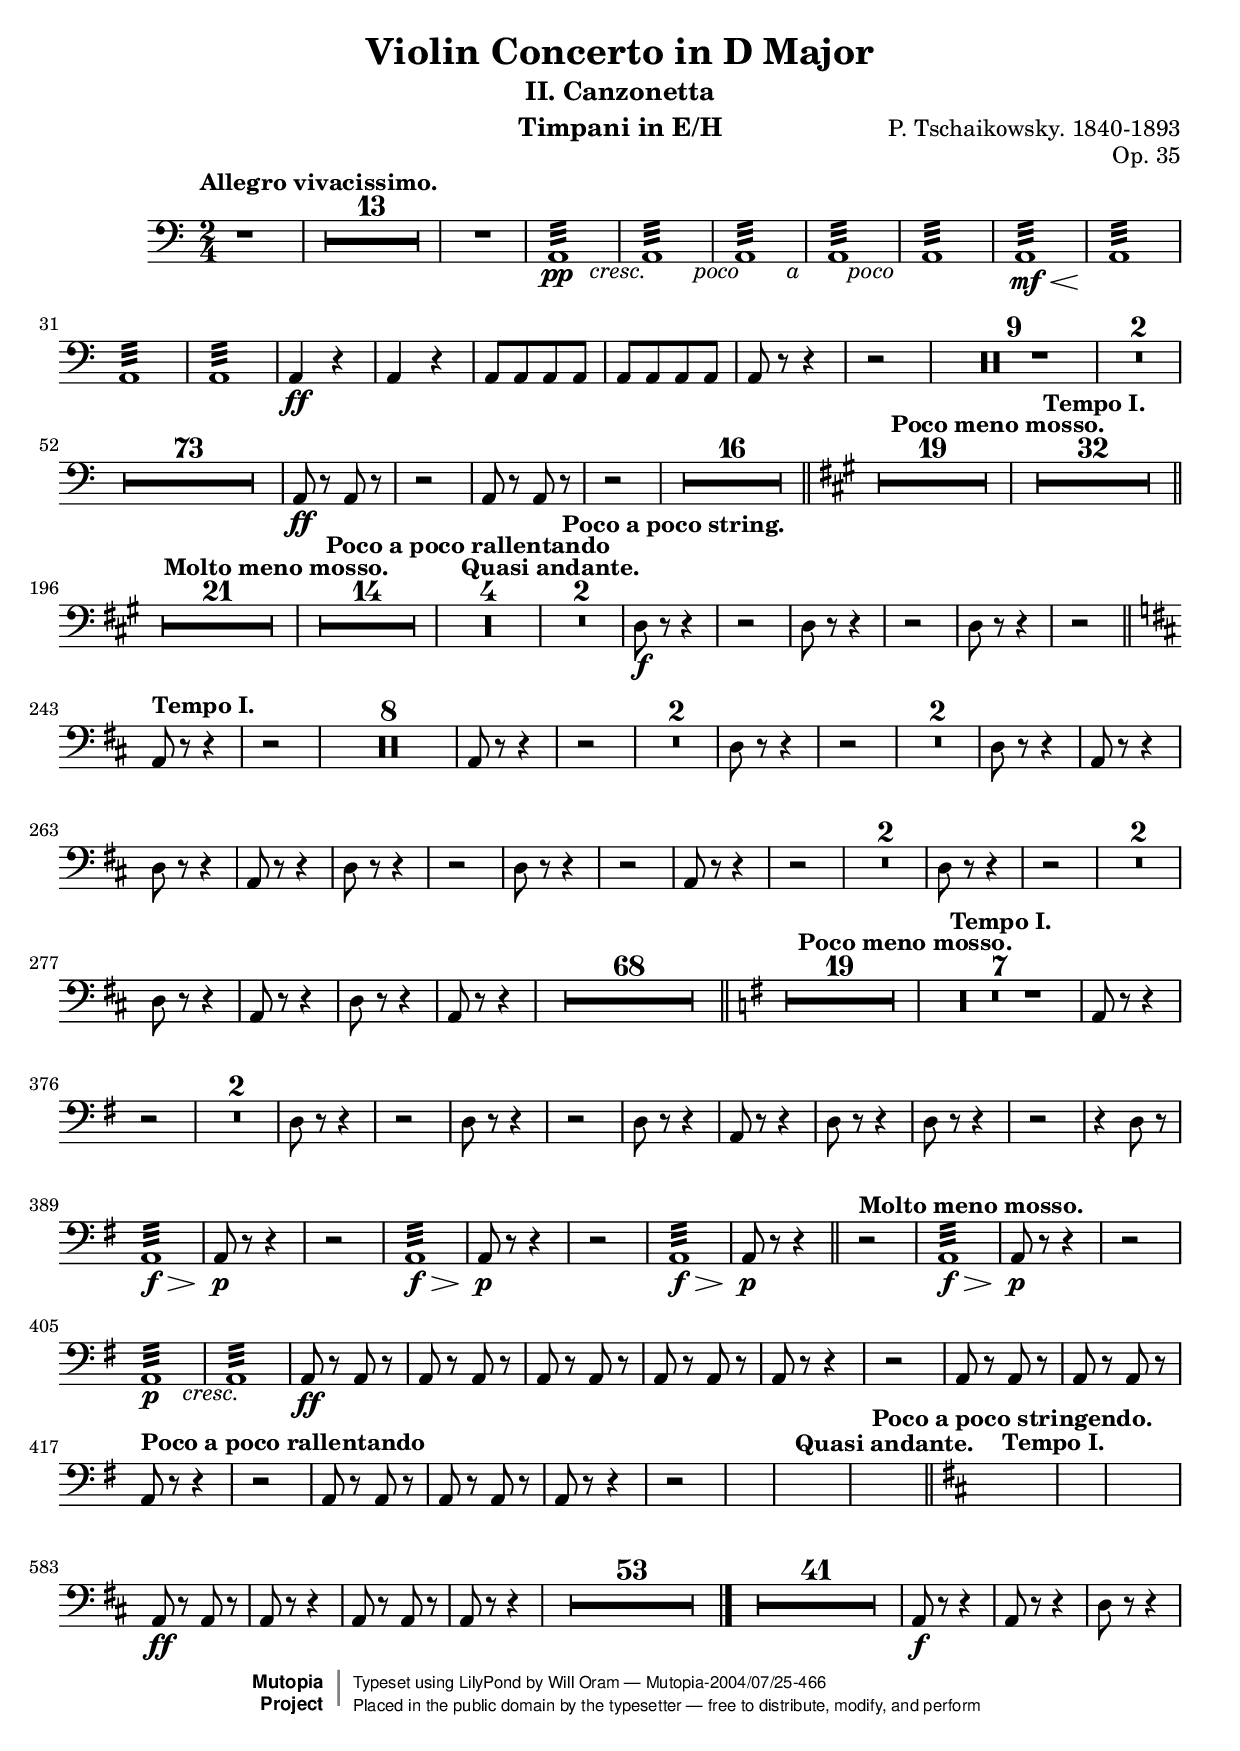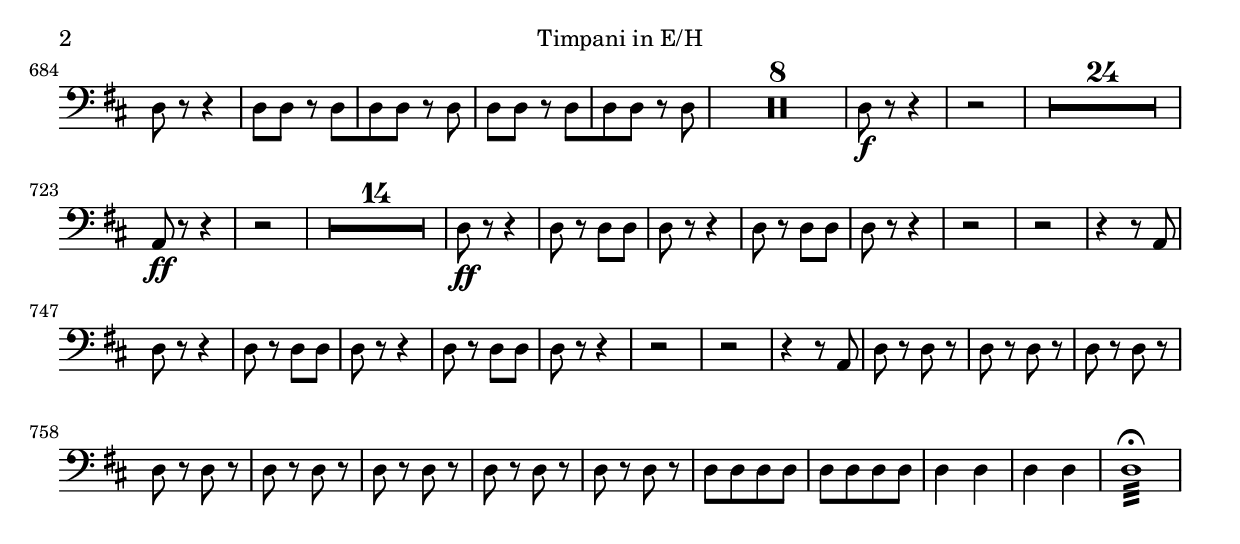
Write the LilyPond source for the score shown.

\version "2.18.0"
\include "english.ly"
\include "global.ily"
\include "header.ily"
\include "../defs.ily"

\version "2.18.2"

theTimpani =  \relative c {
	\clef "bass"
	\key c \major
	
	r1
	
	R1*7
	
	a1:32\pp_\markup { \translate #(cons 4 -1) \italic {cresc. poco a poco} }
	a1:
	a1:
	a1:
	a1:
	a1:\mf\<
	a1:\!
	a1:
	a1:
	a4\ff r a r
	a8[ a a a] a[ a a a]
	a8 r r4 r2
	
	R1*42
	
	a8\ff r a r r2
	a8 r a r r2
	
	R1*54
	
	d8\f r r4 r2
	d8 r r4 r2
	d8 r r4 r2
	a8 r r4 r2
	
	R1*4
	
	a8 r r4 r2
	R1
	d8 r r4 r2
	R1
	d8 r r4 a8 r r4
	d8 r r4 a8 r r4
	d8 r r4 r2
	d8 r r4 r2
	a8 r r4 r2
	R1
	d8 r r4 r2
	R1
	d8 r r4 a8 r r4
	d8 r r4 a8 r r4
	
	R1*47
	
	a8 r8 r4 r2
	R1
	d8 r r4 r2
	d8 r r4 r2
	d8 r r4 a8 r r4
	d8 r r4 d8 r r4
	r2 r4 d8  r
	a1:32\f\>
	a8\p\! r r4 r2
	a1:32\f\>
	a8\p\! r r4 r2
	a1:32\f\>
	a8\p\! r r4 r2
	a1:32\f\>
	a8\p\! r r4 r2
	a1:\p_\markup { \translate #(cons 4 -1) \italic cresc. }
	a1:
	a8\ff r a r a r a r
	a8 r a r a r a r
	a8 r r4 r2
	a8 r a r a r a r
	a8 r r4 r2
	a8 r a r a r a r
	a8 r r4 r2
	
	s1*46
	s1*34
	
	a8\ff r a r a r r4
	a8 r a r a r r4
	
	R1*47
	
	a8\f r r4 a8 r r4
	d8 r r4 d8 r r4
	d8[ d] r d[ d d] r d
	d[ d] r d[ d d] r d
	
	R1*4
	
	d8\f r r4 r2
	
	R1*12
	
	a8\ff r r4 r2
	
	R1*7
	
	d8\ff r r4 d8 r d[ d]
	d r r4 d8 r d[ d]
	d r r4 r2
	r2 r4 r8 a8
	d r r4 d8 r d[ d]
	d8 r r4 d8 r d[ d]
	d r r4 r2
	r2 r4 r8 a
	d8 r d r d r d r
	d8 r d r d r d r
	d8 r d r d r d r
	d8 r d r d r d r
	d[ d d d] d[ d d d]
	d4 d d d
	d1:32\fermata
}


\header {
	instrument = "Timpani in E/H"
}
	
\score {	
	\context Staff ="timpani" <<
	\barlines
	\theTimpani >>
}
